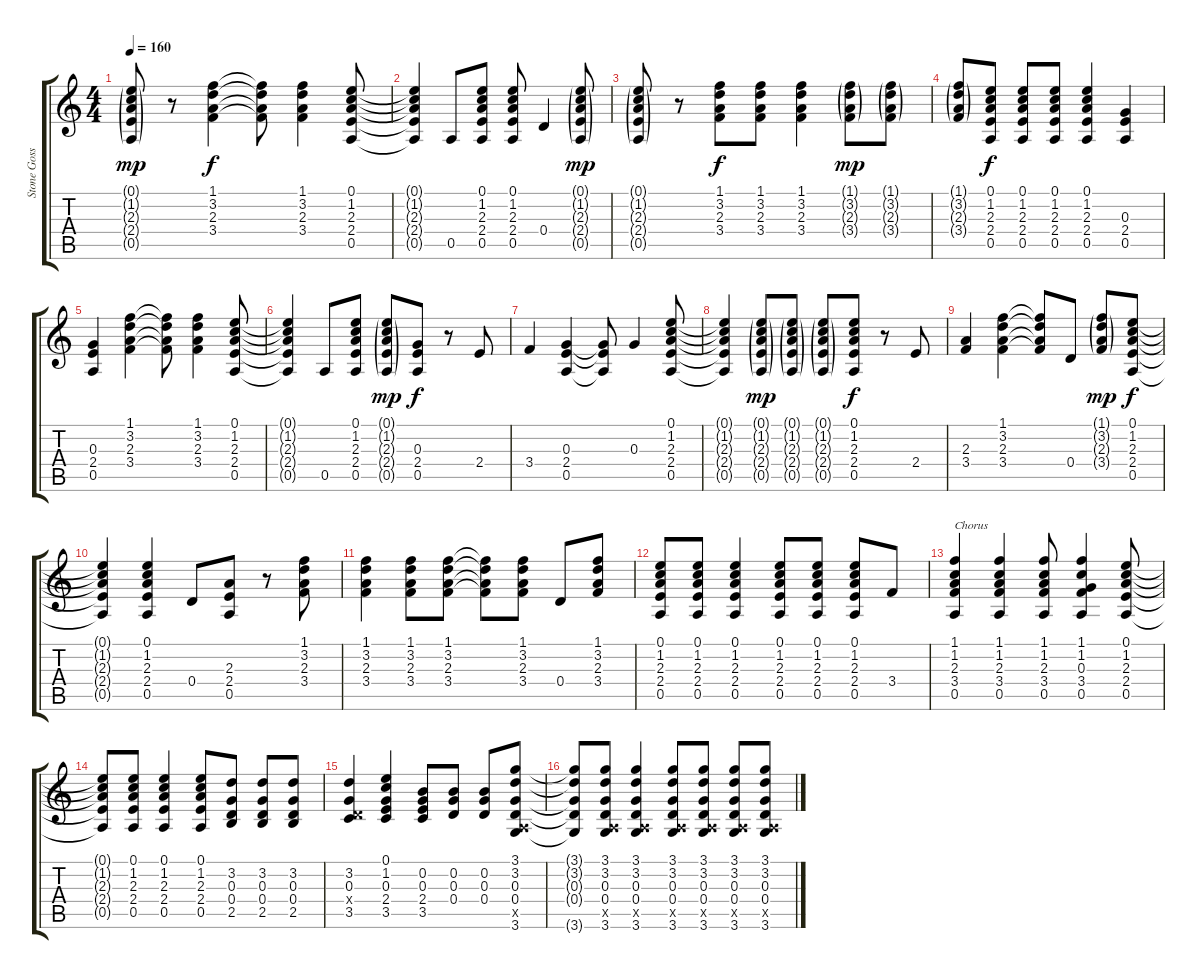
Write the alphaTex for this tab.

\track ("Stone Gossard" "Stone Goss") {instrument distortionguitar}
\staff {score tabs}
\tuning (E4 B3 G3 D3 A2 E2) {hide}
\ts (4 4)
\tempo 160
\clef g2
\ks c
(0.1{g} 1.2{g} 2.3{g} 2.4{g} 0.5{g}).8{dy mp} r.8 (1.1 3.2 2.3 3.4).4{dy f} (1.1{t} 3.2{t} 2.3{t} 3.4{t}).8 (1.1 3.2 2.3 3.4).4 (0.1 1.2 2.3 2.4 0.5).8 |
(0.1{t} 1.2{t} 2.3{t} 2.4{t} 0.5{t}).4 0.5.8 (0.1 1.2 2.3 2.4 0.5).8 (0.1 1.2 2.3 2.4 0.5).8 0.4.4 (0.1{g} 1.2{g} 2.3{g} 2.4{g} 0.5{g}).8{dy mp} |
(0.1{g} 1.2{g} 2.3{g} 2.4{g} 0.5{g}).8 r.8 (1.1 3.2 2.3 3.4).8{dy f} (1.1 3.2 2.3 3.4).8 (1.1 3.2 2.3 3.4).4 (1.1{g} 3.2{g} 2.3{g} 3.4{g}).8{dy mp} (1.1{g} 3.2{g} 2.3{g} 3.4{g}).8 |
(1.1{g} 3.2{g} 2.3{g} 3.4{g}).8 (0.1 1.2 2.3 2.4 0.5).8{dy f} (0.1 1.2 2.3 2.4 0.5).8 (0.1 1.2 2.3 2.4 0.5).8 (0.1 1.2 2.3 2.4 0.5).4 (0.3 2.4 0.5).4 |
(0.3 2.4 0.5).4 (1.1 3.2 2.3 3.4).4 (1.1{t} 3.2{t} 2.3{t} 3.4{t}).8 (1.1 3.2 2.3 3.4).4 (0.1 1.2 2.3 2.4 0.5).8 |
(0.1{t} 1.2{t} 2.3{t} 2.4{t} 0.5{t}).4 0.5.8 (0.1 1.2 2.3 2.4 0.5).8 (0.1{g} 1.2{g} 2.3{g} 2.4{g} 0.5{g}).8{dy mp} (0.3 2.4 0.5).8{dy f} r.8 2.4.8 |
3.4.4 (0.3 2.4 0.5).4 (0.3{t} 2.4{t} 0.5{t}).8 0.3.4 (0.1 1.2 2.3 2.4 0.5).8 |
(0.1{t} 1.2{t} 2.3{t} 2.4{t} 0.5{t}).4 (0.1{g} 1.2{g} 2.3{g} 2.4{g} 0.5{g}).8{dy mp} (0.1{g} 1.2{g} 2.3{g} 2.4{g} 0.5{g}).8 (0.1{g} 1.2{g} 2.3{g} 2.4{g} 0.5{g}).8 (0.1 1.2 2.3 2.4 0.5).8{dy f} r.8 2.4.8 |
(2.3 3.4).4 (1.1 3.2 2.3 3.4).4 (1.1{t} 3.2{t} 2.3{t} 3.4{t}).8 0.4.8 (1.1{g} 3.2{g} 2.3{g} 3.4{g}).8{dy mp} (0.1 1.2 2.3 2.4 0.5).8{dy f} |
(0.1{t} 1.2{t} 2.3{t} 2.4{t} 0.5{t}).4 (0.1 1.2 2.3 2.4 0.5).4 0.4.8 (2.3 2.4 0.5).8 r.8 (1.1 3.2 2.3 3.4).8 |
(1.1 3.2 2.3 3.4).4 (1.1 3.2 2.3 3.4).8 (1.1 3.2 2.3 3.4).8 (1.1{t} 3.2{t} 2.3{t} 3.4{t}).8 (1.1 3.2 2.3 3.4).8 0.4.8 (1.1 3.2 2.3 3.4).8 |
(0.1 1.2 2.3 2.4 0.5).8 (0.1 1.2 2.3 2.4 0.5).8 (0.1 1.2 2.3 2.4 0.5).4 (0.1 1.2 2.3 2.4 0.5).8 (0.1 1.2 2.3 2.4 0.5).8 (0.1 1.2 2.3 2.4 0.5).8 3.4.8 |
(1.1 1.2 2.3 3.4 0.5).4{txt "Chorus"} (1.1 1.2 2.3 3.4 0.5).4 (1.1 1.2 2.3 3.4 0.5).8 (1.1 1.2 0.3 3.4 0.5).4 (0.1 1.2 2.3 2.4 0.5).8 |
(0.1{t} 1.2{t} 2.3{t} 2.4{t} 0.5{t}).8 (0.1 1.2 2.3 2.4 0.5).8 (0.1 1.2 2.3 2.4 0.5).4 (0.1 1.2 2.3 2.4 0.5).8 (3.2 0.3 0.4 2.5).8 (3.2 0.3 0.4 2.5).8 (3.2 0.3 0.4 2.5).8 |
(3.2 0.3 0.4{x} 3.5).4 (0.1 1.2 0.3 2.4 3.5).4 (0.2 0.3 2.4 3.5).8 (0.2 0.3 0.4).8 (0.2 0.3 0.4).8 (3.1 3.2 0.3 0.4 0.5{x} 3.6).8 |
(3.1{t} 3.2{t} 0.3{t} 0.4{t} 3.6{t}).8 (3.1 3.2 0.3 0.4 0.5{x} 3.6).8 (3.1 3.2 0.3 0.4 0.5{x} 3.6).4 (3.1 3.2 0.3 0.4 0.5{x} 3.6).8 (3.1 3.2 0.3 0.4 0.5{x} 3.6).8 (3.1 3.2 0.3 0.4 0.5{x} 3.6).8 (3.1 3.2 0.3 0.4 0.5{x} 3.6).8
